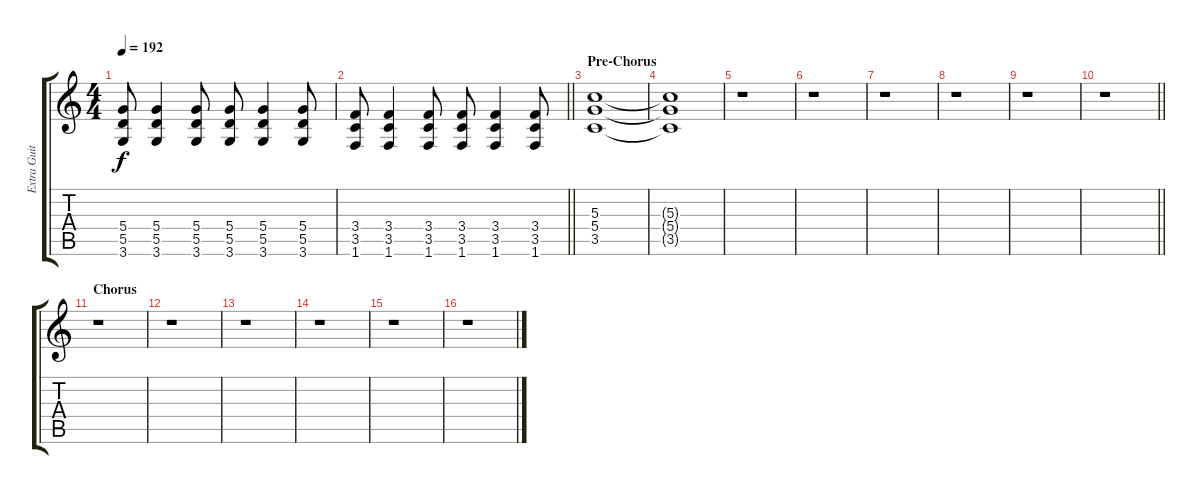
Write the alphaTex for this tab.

\track ("Extra Guitar" "Extra Guit") {instrument distortionguitar}
\staff {score tabs}
\tuning (E4 B3 G3 D3 A2 E2) {hide}
\ts (4 4)
\tempo 192
\clef g2
\ks c
(5.4 5.5 3.6).8{dy f} (5.4 5.5 3.6).4 (5.4 5.5 3.6).8 (5.4 5.5 3.6).8 (5.4 5.5 3.6).4 (5.4 5.5 3.6).8 |
\barLineRight lightlight
(3.4 3.5 1.6).8 (3.4 3.5 1.6).4 (3.4 3.5 1.6).8 (3.4 3.5 1.6).8 (3.4 3.5 1.6).4 (3.4 3.5 1.6).8 |
\section ("" "Pre-Chorus")
(5.3 5.4 3.5).1 |
(5.3{t} 5.4{t} 3.5{t}).1 |
r.1 |
r.1 |
r.1 |
r.1 |
r.1 |
\barLineRight lightlight
r.1 |
\section ("" "Chorus")
r.1 |
r.1 |
r.1 |
r.1 |
r.1 |
r.1
